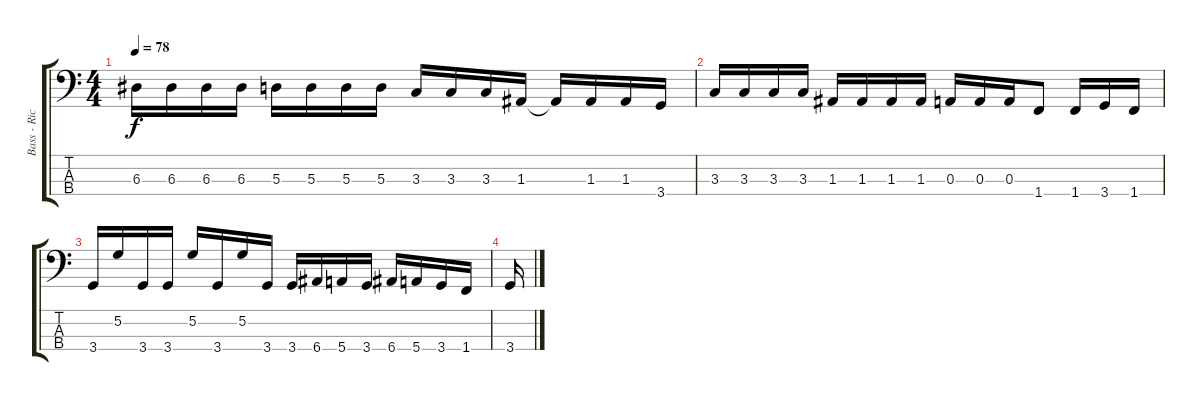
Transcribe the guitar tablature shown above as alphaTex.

\track ("Bass - Ricky Phillips" "Bass - Ric") {instrument electricbassfinger}
\staff {score tabs}
\tuning (G2 D2 A1 E1) {hide}
\ts (4 4)
\tempo 78
\clef f4
\ks c
6.3.16{dy f} 6.3.16 6.3.16 6.3.16 5.3.16 5.3.16 5.3.16 5.3.16 3.3.16 3.3.16 3.3.16 1.3.16 1.3{t}.16 1.3.16 1.3.16 3.4.16 |
3.3.16 3.3.16 3.3.16 3.3.16 1.3.16 1.3.16 1.3.16 1.3.16 0.3.16 0.3.16 0.3.16 1.4.8 1.4.16 3.4.16 1.4.16 |
3.4.16 5.2.16 3.4.16 3.4.16 5.2.16 3.4.16 5.2.16 3.4.16 3.4.16 6.4.16 5.4.16 3.4.16 6.4.16 5.4.16 3.4.16 1.4.16 |
3.4.16
